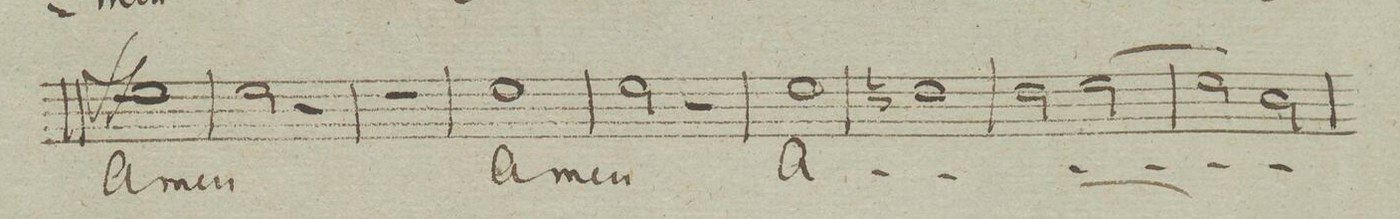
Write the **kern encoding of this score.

**kern	**text	**dynam
*I"Soprano. Tutti.	*	*
*clefC1	*	*
*k[]	*	*
*met(c)	*	*
*M4/4	*	*
1cc	-a-	ff
=142	=142	=142
2cc\	-men	.
2r	.	.
=143	=143	=143
1r	.	.
=144	=144	=144
1cc	-a-	.
=145	=145	=145
2cc\	-men	.
2r	.	.
=146	=146	=146
1cc	-a-	.
=147	=147	=147
1bn	.	.
=148	=148	=148
2b\	.	.
(>2cc\	.	.
=149	=149	=149
2cc\)	.	.
2a\	.	.
=150	=150	=150
*-	*-	*-
